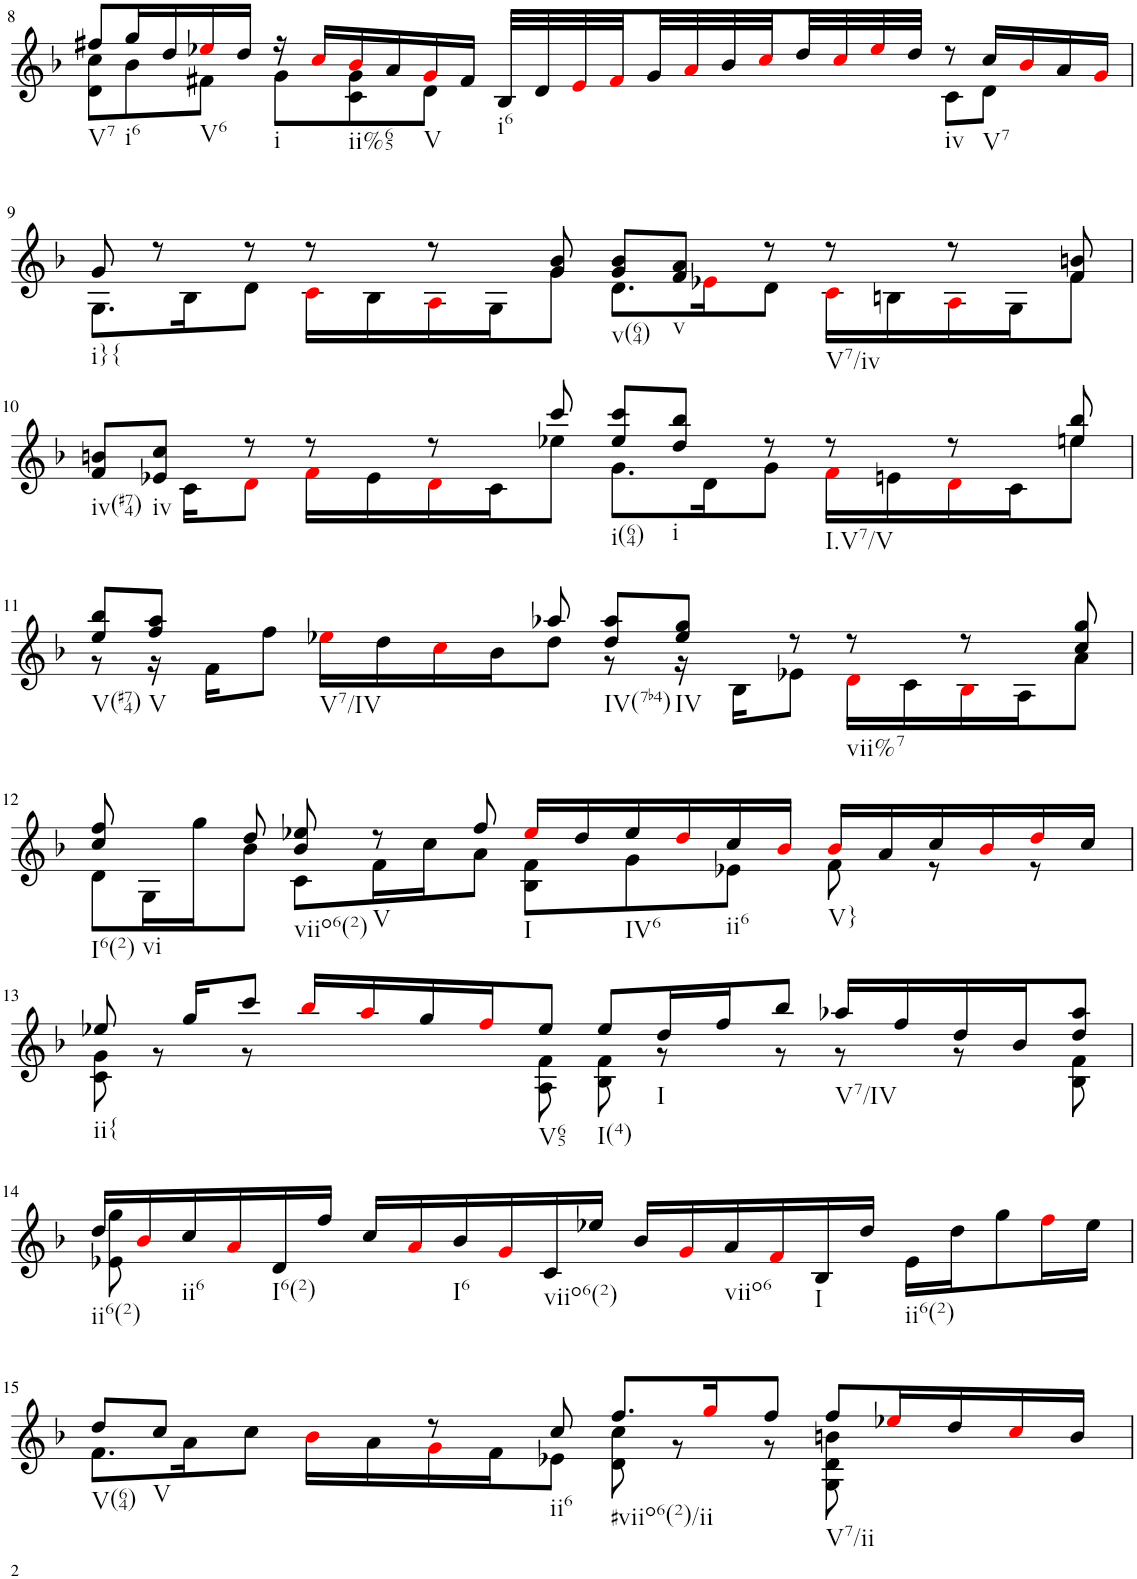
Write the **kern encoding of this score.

**kern
*part1
*staff1
*I"Violin
*I'Vln.
!!LO:PB:g=z
*clefG2
*k[b-]
*M12/8
=8
*^
!LO:TX:b:t=V7	!
8ff#X/L	8d\ 8cc\L
!LO:TX:b:t=i6	!
16gg/L	8b-\
16dd/	.
!LO:TX:b:t=V6	!
16ee-Xi/	8f#X\J
16dd/JJ	.
!LO:TX:b:t=i	!
16r	8g\L
16cci/LL	.
!LO:TX:b:t=ii%65	!
16b-i/	8c\ 8g\
16a/	.
!LO:TX:b:t=V	!
16gi/	8d\J
16f#/JJ	.
!LO:TX:b:t=i6	!
32B-/LLL	4.ryy
32d/	.
32ei/	.
32f#i/	.
32g/	.
32ai/	.
32b-/	.
32cci/	.
32dd/	.
32cci/	.
32ee-i/	.
32dd/JJJ	.
!LO:TX:b:t=iv	!
8r	8c\L
!LO:TX:b:t=V7	!
16cc/LL	8d\J
16b-i/	.
16a/	8ryy
16gi/JJ	.
!!LO:LB:g=z	!!
=9	=9
!LO:TX:b:t=i}{	!
8g/	8.G\L
8r	.
.	16B-\K
8r	8d\J
8r	16ci\LL
.	16B-\
8r	16Ai\
.	16G\J
8g/ 8b-/	8g\J
!LO:TX:b:t=v(64)	!
8g/ 8b-/L	8.d\L
!LO:TX:b:t=v	!
8f/ 8a/J	.
.	16e-Xi\K
8r	8d\J
!LO:TX:b:t=V7/iv	!
8r	16ci\LL
.	16Bn\
8r	16Ai\
.	16G\J
8f/ 8bn/	8f\J
!!LO:LB:g=z	!!
=10	=10
!LO:TX:b:t=iv(#74)	!
8f/ 8bn/L	8.ryy
!LO:TX:b:t=iv	!
8e-X/ 8cc/J	.
.	16c\KL
8r	8di\J
8r	16fi\LL
.	16e-\
8r	16di\
.	16c\J
8ccc/	8ee-X\J
!LO:TX:b:t=i(64)	!
8ee-/ 8ccc/L	8.g\L
!LO:TX:b:t=i	!
8dd/ 8bb-/J	.
.	16d\K
8r	8g\J
!LO:TX:b:t=I.V7/V	!
8r	16fi\LL
.	16en\
8r	16di\
.	16c\J
8een/ 8bb-/	8ee\J
!!LO:LB:g=z	!!
=11	=11
!LO:TX:b:t=V(#74)	!
8ee/ 8bb-/L	8r
!LO:TX:b:t=V	!
8ff/ 8aa/J	16r
.	16f\KL
8ryy	8ff\J
!LO:TX:b:t=V7/IV	!
8ryy	16ee-Xi\LL
.	16dd\
8ryy	16cci\
.	16b-\J
8aa-X/	8dd\J
!LO:TX:b:t=IV(7b4)	!
8dd/ 8aa-/L	8r
!LO:TX:b:t=IV	!
8ee-/ 8gg/J	16r
.	16B-\KL
8r	8e-X\J
!LO:TX:b:t=vii%7	!
8r	16di\LL
.	16c\
8r	16B-i\
.	16A\J
8cc/ 8gg/	8a\J
!!LO:LB:g=z	!!
=12	=12
!LO:TX:b:t=I6(2)	!
8cc/ 8ff/	8d\L
!LO:TX:b:t=vi	!
8ryy	16G\L
.	16gg\J
8dd/	8b-\J
!LO:TX:b:t=viio6(2)	!
8b-/ 8ee-X/	8c\L
!LO:TX:b:t=V	!
8r	16f\L
.	16cc\J
8ff/	8a\J
!LO:TX:b:t=I	!
16ee-i/LL	8B-\ 8f\L
16dd/	.
!LO:TX:b:t=IV6	!
16ee-/	8g\
16ddi/	.
!LO:TX:b:t=ii6	!
16cc/	8e-X\J
16b-i/JJ	.
!LO:TX:b:t=V}	!
16b-i/LL	8f\
16a/	.
16cc/	8r
16b-i/	.
16ddi/	8r
16cc/JJ	.
!!LO:LB:g=z	!!
=13	=13
!LO:TX:b:t=ii{	!
8ee-X/	8c\ 8g\
16ryy	8r
16gg/KL	.
8ccc/J	8r
16bb-i/LL	4ryy
16aai/	.
16gg/	.
16ffi/J	.
!LO:TX:b:t=V65	!
8ee-/J	8A\ 8f\
!LO:TX:b:t=I(4)	!
8ee-/L	8B-\ 8f\
!LO:TX:b:t=I	!
16dd/L	8r
16ff/J	.
8bb-/J	8r
!LO:TX:b:t=V7/IV	!
16aa-X/LL	8r
16ff/	.
16dd/	8r
16b-/J	.
8dd/ 8aa-/J	8B-\ 8f\
!!LO:LB:g=z	!!
=14	=14
!LO:TX:b:t=ii6(2)	!
16dd/LL	8e-X\ 8gg\
16b-i/	.
!LO:TX:b:t=ii6	!
16cc/	1ryy
16ai/	.
!LO:TX:b:t=I6(2)	!
16d/	.
16ff/JJ	.
16cc/LL	.
16ai/	.
!LO:TX:b:t=I6	!
16b-/	.
16gi/	.
!LO:TX:b:t=viio6(2)	!
16c/	.
16ee-X/JJ	.
16b-/LL	.
16gi/	.
!LO:TX:b:t=viio6	!
16a/	.
16fi/	.
!LO:TX:b:t=I	!
16B-/	.
16dd/JJ	.
!LO:TX:b:t=ii6(2)	!
4.ryy	16e-\LL
.	16dd\J
.	8gg\
.	16ffi\L
.	16ee-\JJ
!!LO:LB:g=z	!!
=15	=15
!LO:TX:b:t=V(64)	!
8dd/L	8.f\L
!LO:TX:b:t=V	!
8cc/J	.
.	16a\K
8ryy	8cc\J
8ryy	16b-i\LL
.	16a\
8r	16gi\
.	16f\J
!LO:TX:b:t=ii6	!
8cc/	8e-X\J
!LO:TX:b:t=#viio6(2)/ii	!
8.ff/L	8d\ 8cc\
.	8r
16ggi/K	.
8ff/J	8r
!LO:TX:b:t=V7/ii	!
8ff/L	8G\ 8d\ 8bn\
16ee-Xi/L	4ryy
16dd/	.
16cci/	.
16b/JJ	.
*v	*v
=
*-
